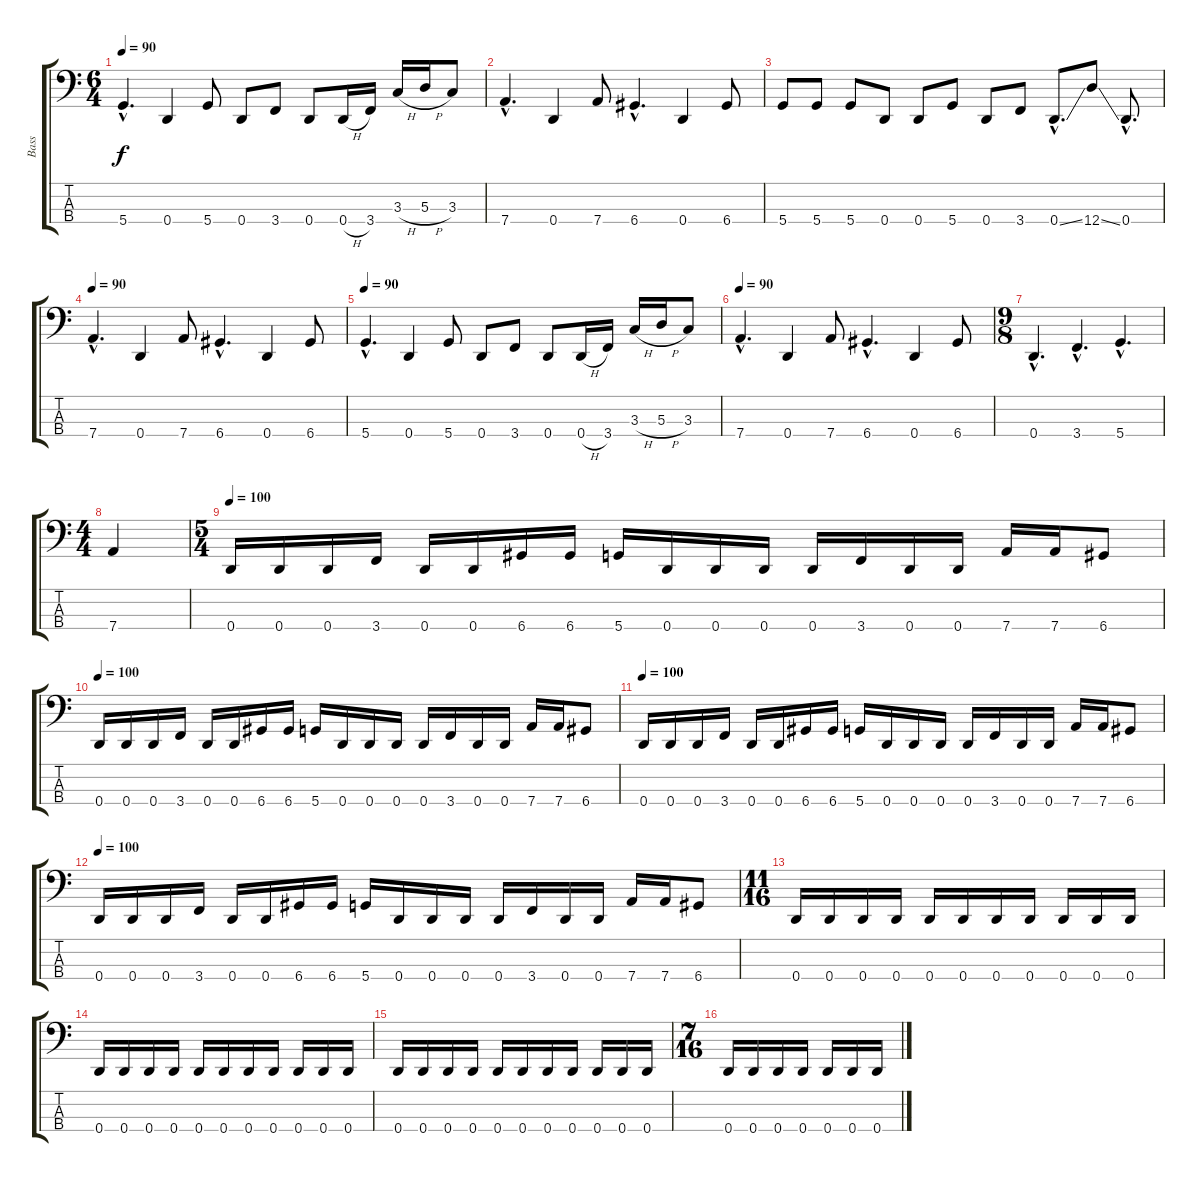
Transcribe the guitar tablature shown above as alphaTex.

\track ("Bass" "Bass") {instrument slapbass2}
\staff {score tabs}
\tuning (G2 D2 A1 D1) {hide}
\ts (6 4)
\tempo 90
\clef f4
\ks c
5.4{hac}.4{d dy f} 0.4.4 5.4.8 0.4.8 3.4.8 0.4.8 0.4{h}.16 3.4.16 3.3{h}.16 5.3{h}.16 3.3.8 |
7.4{hac}.4{d} 0.4.4 7.4.8 6.4{hac}.4{d} 0.4.4 6.4.8 |
5.4.8 5.4.8 5.4.8 0.4.8 0.4.8 5.4.8 0.4.8 3.4.8 0.4{ss hac}.8{d} 12.4{ss}.8 0.4{hac}.8{d} |
\tempo 90
7.4{hac}.4{d} 0.4.4 7.4.8 6.4{hac}.4{d} 0.4.4 6.4.8 |
\tempo 90
5.4{hac}.4{d} 0.4.4 5.4.8 0.4.8 3.4.8 0.4.8 0.4{h}.16 3.4.16 3.3{h}.16 5.3{h}.16 3.3.8 |
\tempo 90
7.4{hac}.4{d} 0.4.4 7.4.8 6.4{hac}.4{d} 0.4.4 6.4.8 |
\ts (9 8)
0.4{hac}.4{d} 3.4{hac}.4{d} 5.4{hac}.4{d} |
\ts (4 4)
7.4.4 |
\ts (5 4)
\tempo 100
0.4.16 0.4.16 0.4.16 3.4.16 0.4.16 0.4.16 6.4.16 6.4.16 5.4.16 0.4.16 0.4.16 0.4.16 0.4.16 3.4.16 0.4.16 0.4.16 7.4.16 7.4.16 6.4.8 |
\tempo 100
0.4.16 0.4.16 0.4.16 3.4.16 0.4.16 0.4.16 6.4.16 6.4.16 5.4.16 0.4.16 0.4.16 0.4.16 0.4.16 3.4.16 0.4.16 0.4.16 7.4.16 7.4.16 6.4.8 |
\tempo 100
0.4.16 0.4.16 0.4.16 3.4.16 0.4.16 0.4.16 6.4.16 6.4.16 5.4.16 0.4.16 0.4.16 0.4.16 0.4.16 3.4.16 0.4.16 0.4.16 7.4.16 7.4.16 6.4.8 |
\tempo 100
0.4.16 0.4.16 0.4.16 3.4.16 0.4.16 0.4.16 6.4.16 6.4.16 5.4.16 0.4.16 0.4.16 0.4.16 0.4.16 3.4.16 0.4.16 0.4.16 7.4.16 7.4.16 6.4.8 |
\ts (11 16)
0.4.16 0.4.16 0.4.16 0.4.16 0.4.16 0.4.16 0.4.16 0.4.16 0.4.16 0.4.16 0.4.16 |
0.4.16 0.4.16 0.4.16 0.4.16 0.4.16 0.4.16 0.4.16 0.4.16 0.4.16 0.4.16 0.4.16 |
0.4.16 0.4.16 0.4.16 0.4.16 0.4.16 0.4.16 0.4.16 0.4.16 0.4.16 0.4.16 0.4.16 |
\ts (7 16)
0.4.16 0.4.16 0.4.16 0.4.16 0.4.16 0.4.16 0.4.16
